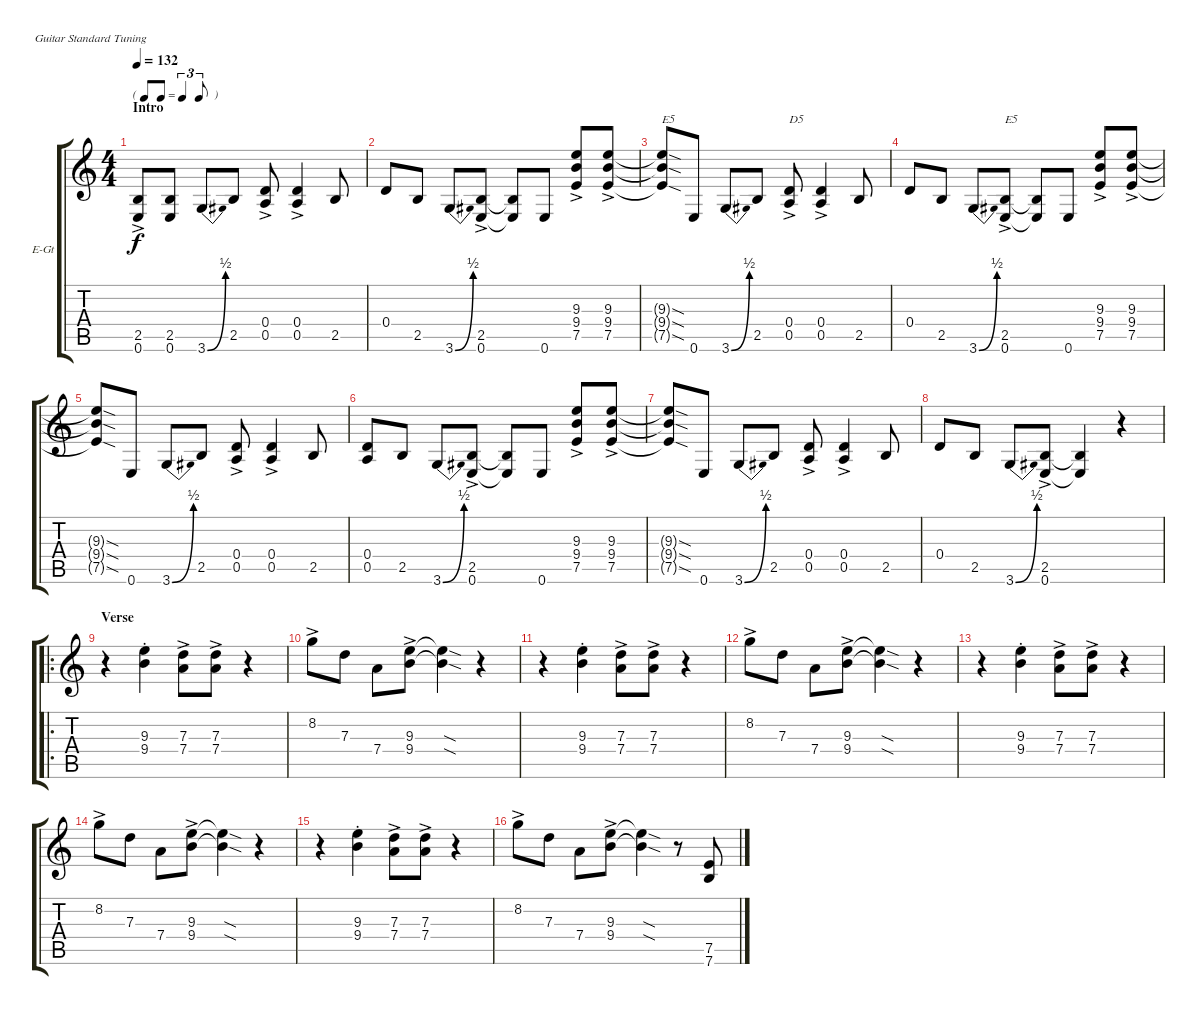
\bracketExtendMode groupsimilarinstruments
\firstSystemTrackNameOrientation horizontal
\otherSystemsTrackNameOrientation horizontal
\track ("RYTHM" "E-Gt") {instrument overdrivenguitar}
\staff {score tabs}
\tuning (E4 B3 G3 D3 A2 E2)
\ts (4 4)
\tf triplet8th
\section ("" "Intro")
\tempo 132
\clef g2
\ks c
(2.5{ac} 0.6{ac}).8{dy f instrument overdrivenguitar} (2.5 0.6).8 3.6{be (bend 0 0 60 2)}.8 2.5.8 (0.4{ac} 0.5{ac}).8 (0.4{ac} 0.5{ac}).4 2.5.8 |
0.4.8 2.5.8 3.6{be (bend 0 0 60 2)}.8 (2.5{ac} 0.6{ac}).8 (2.5{t} 0.6{t}).8 0.6.8 (9.3{ac} 9.4{ac} 7.5{ac}).8 (9.3{ac} 9.4{ac} 7.5{ac}).8 |
(7.5{sod t} 9.3{sod t} 9.4{sod t}).8{txt "E5"} 0.6.8 3.6{be (bend 0 0 60 2)}.8 2.5.8 (0.4{ac} 0.5{ac}).8{txt "D5"} (0.4{ac} 0.5{ac}).4 2.5.8 |
0.4.8 2.5.8 3.6{be (bend 0 0 60 2)}.8 (2.5{ac} 0.6{ac}).8{txt "E5"} (2.5{t} 0.6{t}).8 0.6.8 (9.3{ac} 9.4{ac} 7.5{ac}).8 (9.3{ac} 9.4{ac} 7.5{ac}).8 |
(7.5{sod t} 9.3{sod t} 9.4{sod t}).8 0.6.8 3.6{be (bend 0 0 60 2)}.8 2.5.8 (0.4{ac} 0.5{ac}).8 (0.4{ac} 0.5{ac}).4 2.5.8 |
(0.4 0.5).8 2.5.8 3.6{be (bend 0 0 60 2)}.8 (2.5{ac} 0.6{ac}).8 (2.5{t} 0.6{t}).8 0.6.8 (9.3{ac} 9.4{ac} 7.5{ac}).8 (9.3{ac} 9.4{ac} 7.5{ac}).8 |
(7.5{sod t} 9.3{sod t} 9.4{sod t}).8 0.6.8 3.6{be (bend 0 0 60 2)}.8 2.5.8 (0.4{ac} 0.5{ac}).8 (0.4{ac} 0.5{ac}).4 2.5.8 |
0.4.8 2.5.8 3.6{be (bend 0 0 60 2)}.8 (2.5{ac} 0.6{ac}).8 (2.5{t} 0.6{t}).4 r.4 |
\ro
\section ("" "Verse")
r.4 (9.3{st} 9.4{st}).4 (7.3{ac} 7.4{ac}).8 (7.3{ac} 7.4{ac}).8 r.4 |
8.2{ac}.8 7.3.8 7.4.8 (9.3{ac} 9.4{ac}).8 (9.3{sod t} 9.4{sod t}).4 r.4 |
r.4 (9.3{st} 9.4{st}).4 (7.3{ac} 7.4{ac}).8 (7.3{ac} 7.4{ac}).8 r.4 |
8.2{ac}.8 7.3.8 7.4.8 (9.3{ac} 9.4{ac}).8 (9.3{sod t} 9.4{sod t}).4 r.4 |
r.4 (9.3{st} 9.4{st}).4 (7.3{ac} 7.4{ac}).8 (7.3{ac} 7.4{ac}).8 r.4 |
8.2{ac}.8 7.3.8 7.4.8 (9.3{ac} 9.4{ac}).8 (9.3{sod t} 9.4{sod t}).4 r.4 |
r.4 (9.3{st} 9.4{st}).4 (7.3{ac} 7.4{ac}).8 (7.3{ac} 7.4{ac}).8 r.4 |
8.2{ac}.8 7.3.8 7.4.8 (9.3{ac} 9.4{ac}).8 (9.3{sod t} 9.4{sod t}).4 r.8 (7.6 7.5).8
